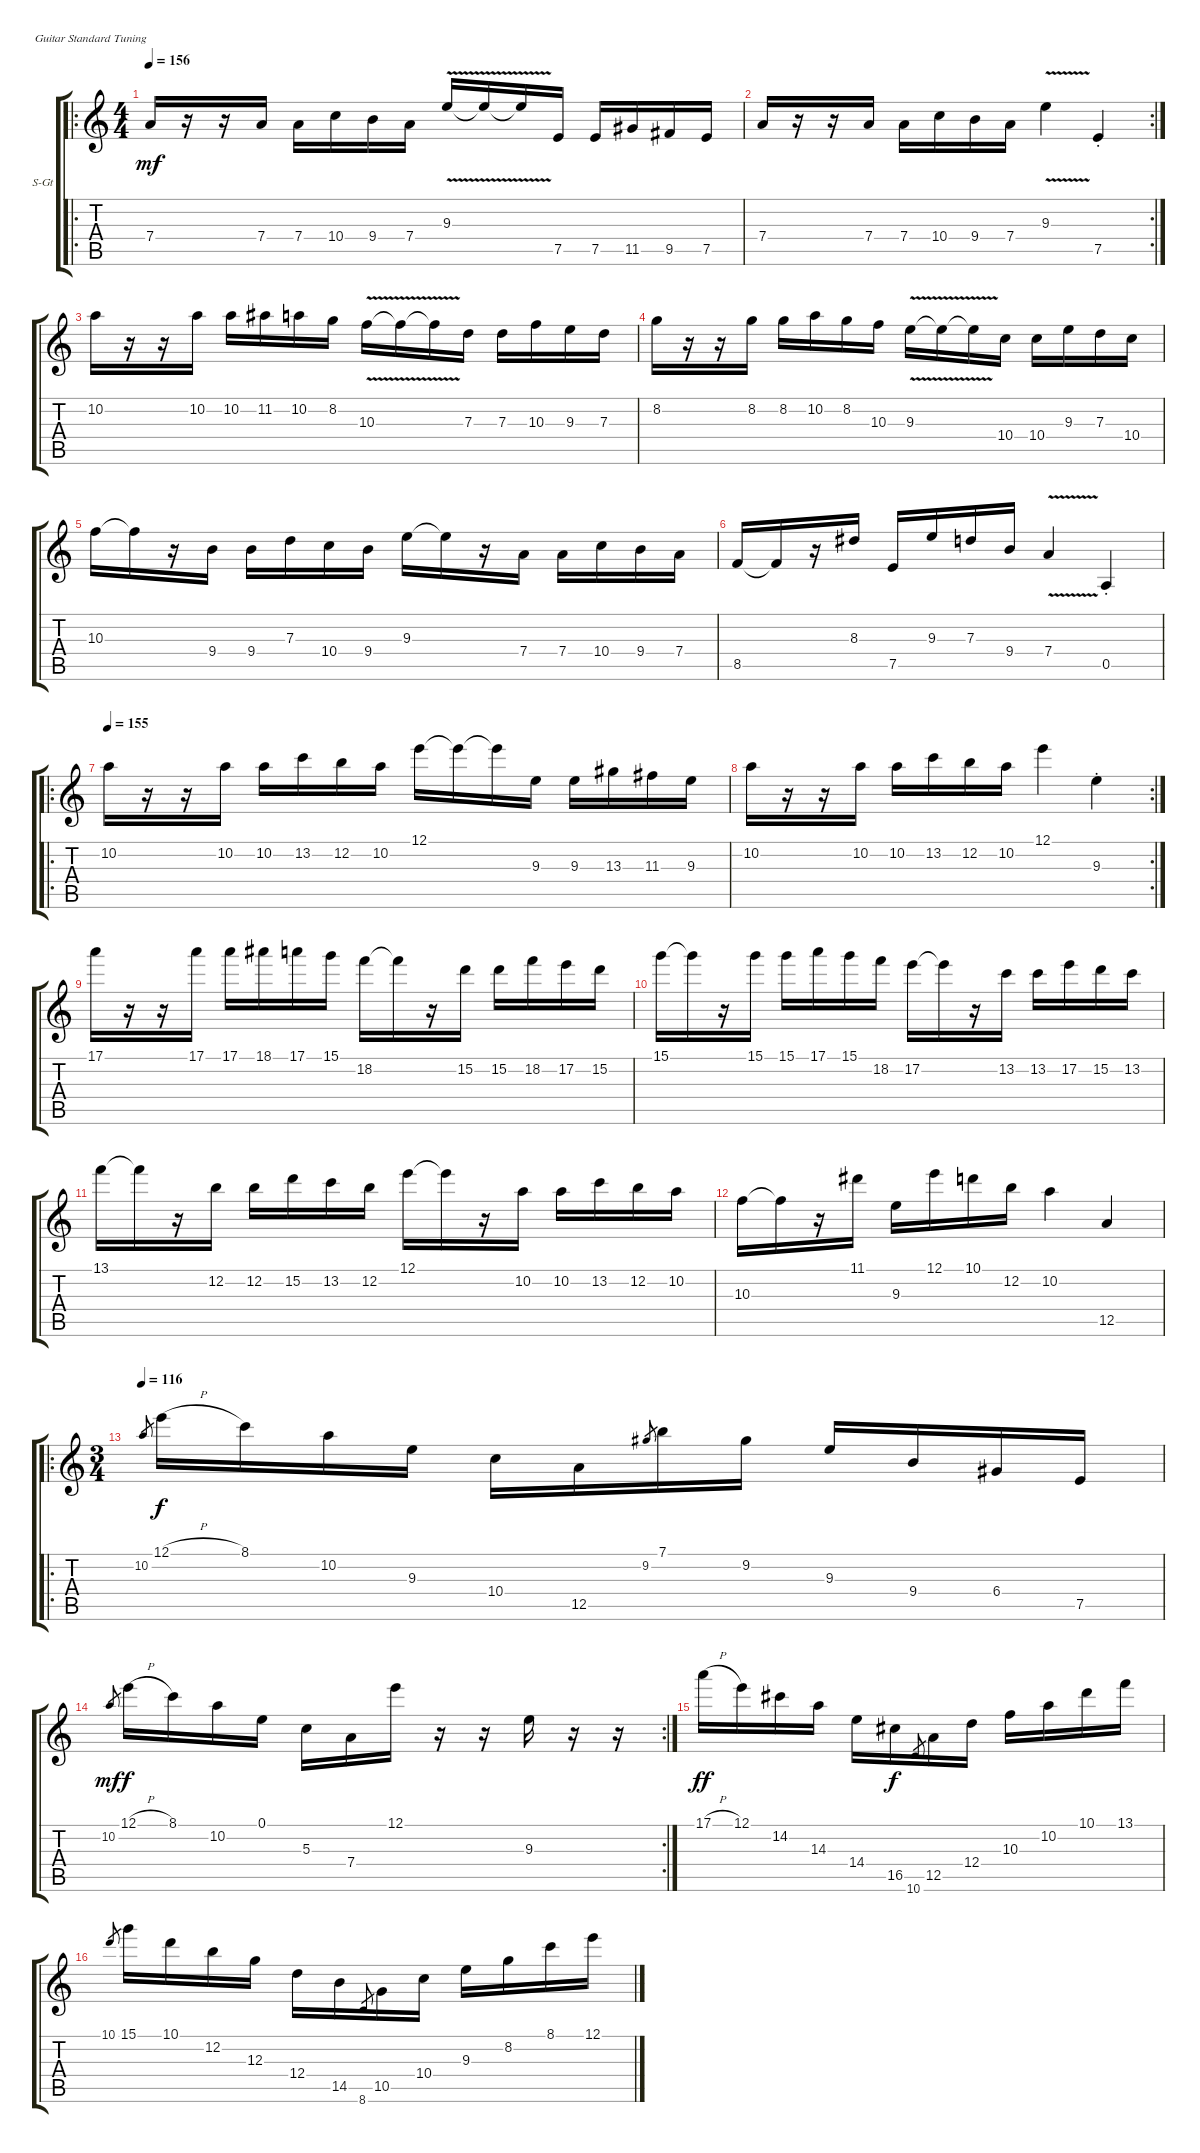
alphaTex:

\defaultSystemsLayout 4
\bracketExtendMode groupsimilarinstruments
\firstSystemTrackNameOrientation horizontal
\otherSystemsTrackNameOrientation horizontal
\track ("Main Guitar" "S-Gt") {instrument acousticguitarsteel}
\staff {score tabs}
\tuning (E4 B3 G3 D3 A2 E2)
\ro
\ts (4 4)
\tempo 156
\clef g2
\ks c
7.4.16{dy mf instrument acousticguitarsteel} r.16 r.16 7.4.16 7.4.16 10.4.16 9.4.16 7.4.16 9.3{v}.16 9.3{v t}.16 9.3{v t}.16 7.5.16 7.5.16 11.5.16 9.5.16 7.5.16 |
\rc 2
7.4.16 r.16 r.16 7.4.16 7.4.16 10.4.16 9.4.16 7.4.16 9.3{v}.4 7.5{st}.4 |
10.2.16 r.16 r.16 10.2.16 10.2.16 11.2.16 10.2.16 8.2.16 10.3{v}.16 10.3{v t}.16 10.3{v t}.16 7.3.16 7.3.16 10.3.16 9.3.16 7.3.16 |
8.2.16 r.16 r.16 8.2.16 8.2.16 10.2.16 8.2.16 10.3.16 9.3{v}.16 9.3{v t}.16 9.3{v t}.16 10.4.16 10.4.16 9.3.16 7.3.16 10.4.16 |
10.3.16 10.3{t}.16 r.16 9.4.16 9.4.16 7.3.16 10.4.16 9.4.16 9.3.16 9.3{t}.16 r.16 7.4.16 7.4.16 10.4.16 9.4.16 7.4.16 |
8.5.16 8.5{t}.16 r.16 8.3.16 7.5.16 9.3.16 7.3.16 9.4.16 7.4{v}.4 0.5{st}.4 |
\ro
\tempo 155
10.2.16 r.16 r.16 10.2.16 10.2.16 13.2.16 12.2.16 10.2.16 12.1.16 12.1{t}.16 12.1{t}.16 9.3.16 9.3.16 13.3.16 11.3.16 9.3.16 |
\rc 2
10.2.16 r.16 r.16 10.2.16 10.2.16 13.2.16 12.2.16 10.2.16 12.1.4 9.3{st}.4 |
17.1.16 r.16 r.16 17.1.16 17.1.16 18.1.16 17.1.16 15.1.16 18.2.16 18.2{t}.16 r.16 15.2.16 15.2.16 18.2.16 17.2.16 15.2.16 |
15.1.16 15.1{t}.16 r.16 15.1.16 15.1.16 17.1.16 15.1.16 18.2.16 17.2.16 17.2{t}.16 r.16 13.2.16 13.2.16 17.2.16 15.2.16 13.2.16 |
13.1.16 13.1{t}.16 r.16 12.2.16 12.2.16 15.2.16 13.2.16 12.2.16 12.1.16 12.1{t}.16 r.16 10.2.16 10.2.16 13.2.16 12.2.16 10.2.16 |
10.3.16 10.3{t}.16 r.16 11.1.16 9.3.16 12.1.16 10.1.16 12.2.16 10.2.4 12.5.4 |
\ro
\ts (3 4)
\tempo 116
10.2.8{gr} 12.1{h}.16{dy f} 8.1.16 10.2.16 9.3.16 10.4.16 12.5.16 9.2.8{gr} 7.1.16 9.2.16 9.3.16 9.4.16 6.4.16 7.5.16 |
\rc 2
10.2.8{gr dy mf} 12.1{h}.16{dy f} 8.1.16 10.2.16 0.1.16 5.3.16 7.4.16 12.1.16 r.16 r.16 9.3.16 r.16 r.16 |
17.1{h}.16{dy ff} 12.1.16 14.2.16 14.3.16 14.4.16 16.5.16{dy f} 10.6.8{gr} 12.5.16 12.4.16 10.3.16 10.2.16 10.1.16 13.1.16 |
10.1.8{gr} 15.1.16 10.1.16 12.2.16 12.3.16 12.4.16 14.5.16 8.6.8{gr} 10.5.16 10.4.16 9.3.16 8.2.16 8.1.16 12.1.16
